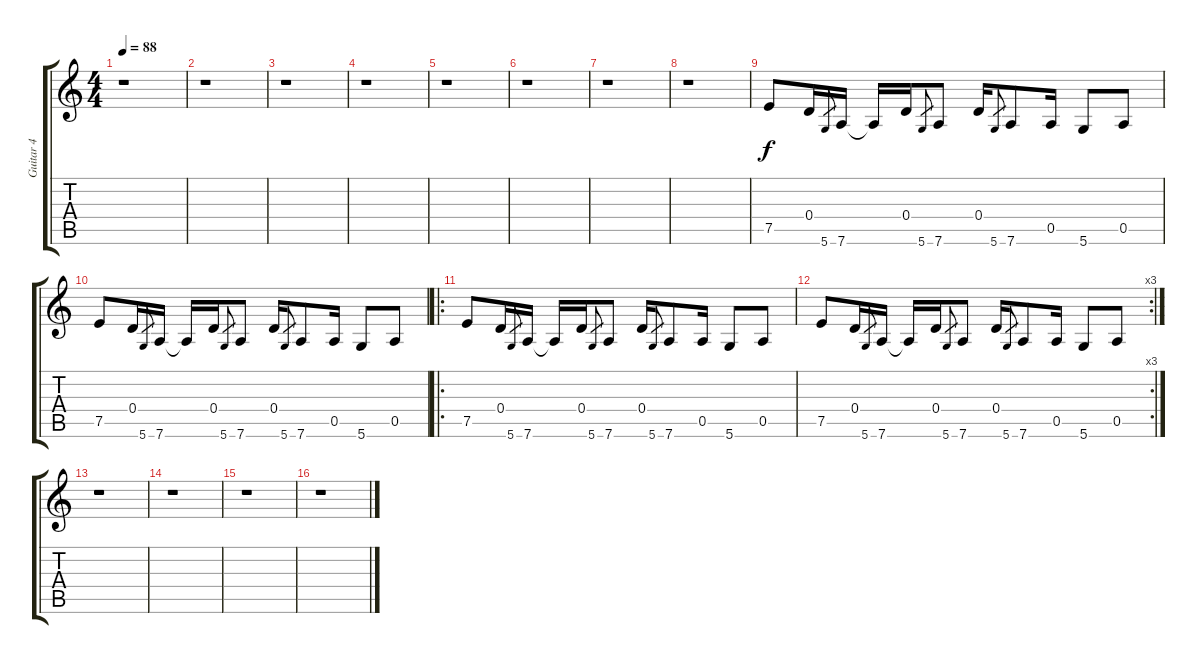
\track ("Guitar 4" "Guitar 4") {instrument overdrivenguitar}
\staff {score tabs}
\tuning (E4 B3 G3 D3 A2 D2) {hide}
\ts (4 4)
\tempo 88
\clef g2
\ks c
r.1{dy f} |
r.1 |
r.1 |
r.1 |
r.1 |
r.1 |
r.1 |
r.1 |
7.5.8 0.4.16 5.6.8{gr} 7.6.16 7.6{t}.16 0.4.16 5.6.8{gr} 7.6.8 0.4.16 5.6.8{gr} 7.6.8 0.5.16 5.6.8 0.5.8 |
7.5.8 0.4.16 5.6.8{gr} 7.6.16 7.6{t}.16 0.4.16 5.6.8{gr} 7.6.8 0.4.16 5.6.8{gr} 7.6.8 0.5.16 5.6.8 0.5.8 |
\ro
7.5.8 0.4.16 5.6.8{gr} 7.6.16 7.6{t}.16 0.4.16 5.6.8{gr} 7.6.8 0.4.16 5.6.8{gr} 7.6.8 0.5.16 5.6.8 0.5.8 |
\rc 3
7.5.8 0.4.16 5.6.8{gr} 7.6.16 7.6{t}.16 0.4.16 5.6.8{gr} 7.6.8 0.4.16 5.6.8{gr} 7.6.8 0.5.16 5.6.8 0.5.8 |
r.1 |
r.1 |
r.1 |
r.1
